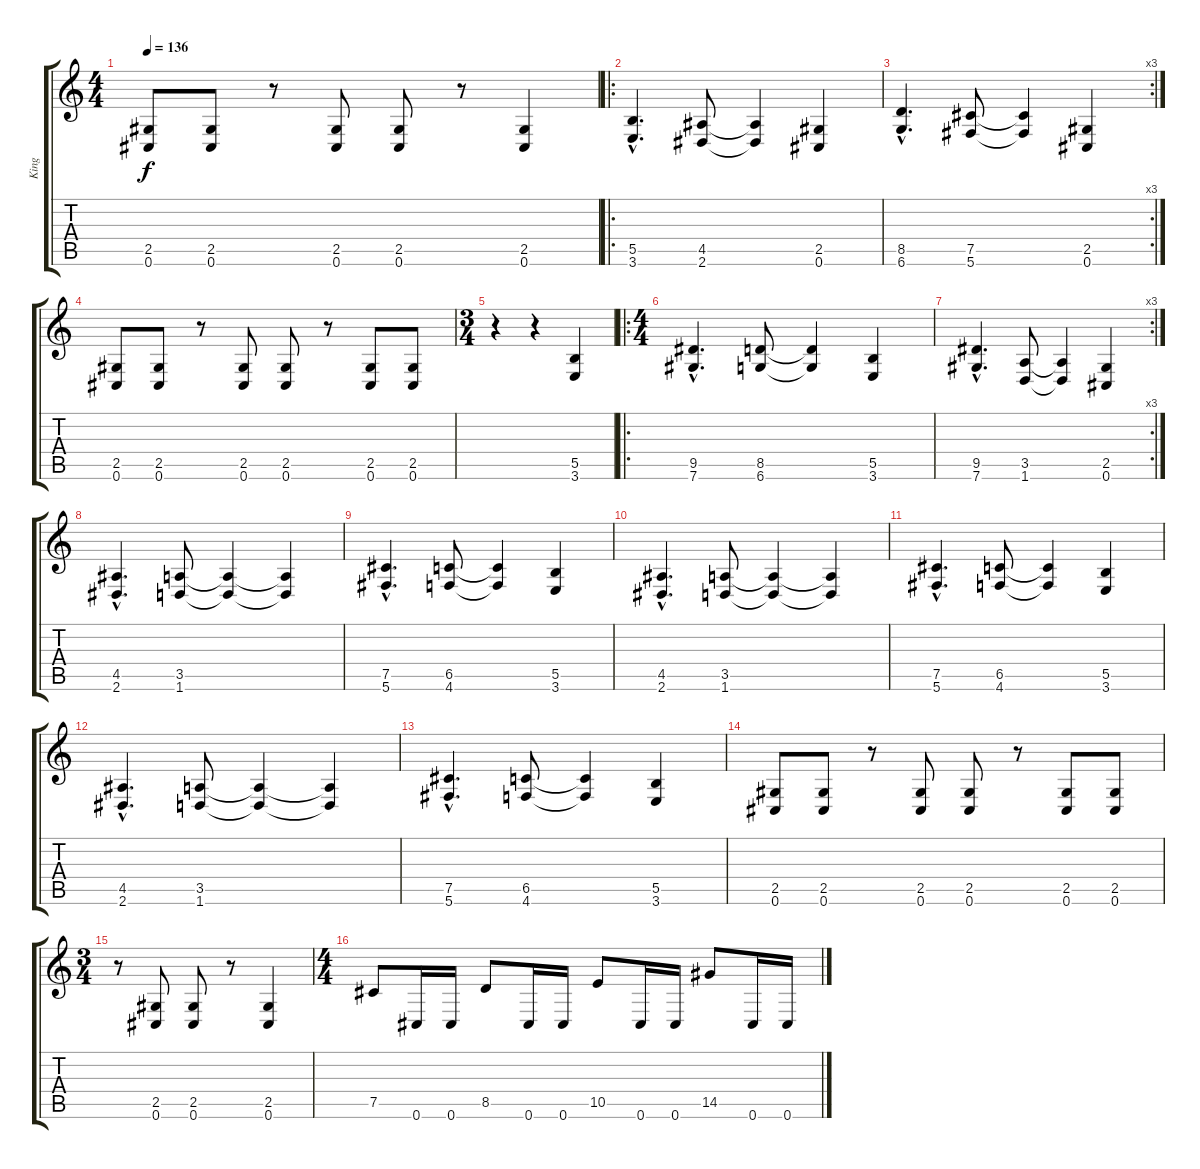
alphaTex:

\track ("King" "King") {instrument overdrivenguitar}
\staff {score tabs}
\tuning (Db4 Ab3 E3 B2 Gb2 Db2) {hide}
\ts (4 4)
\tempo 136
\clef g2
\ks c
(2.5 0.6).8{dy f} (2.5 0.6).8 r.8 (2.5 0.6).8 (2.5 0.6).8 r.8 (2.5 0.6).4 |
\ro
(5.5{hac} 3.6{hac}).4{d} (4.5 2.6).8 (4.5{t} 2.6{t}).4 (2.5 0.6).4 |
\rc 3
(8.5{hac} 6.6{hac}).4{d} (7.5 5.6).8 (7.5{t} 5.6{t}).4 (2.5 0.6).4 |
(2.5 0.6).8 (2.5 0.6).8 r.8 (2.5 0.6).8 (2.5 0.6).8 r.8 (2.5 0.6).8 (2.5 0.6).8 |
\ts (3 4)
r.4 r.4 (5.5 3.6).4 |
\ro
\ts (4 4)
(9.5{hac} 7.6{hac}).4{d} (8.5 6.6).8 (8.5{t} 6.6{t}).4 (5.5 3.6).4 |
\rc 3
(9.5{hac} 7.6{hac}).4{d} (3.5 1.6).8 (3.5{t} 1.6{t}).4 (2.5 0.6).4 |
(4.5{hac} 2.6{hac}).4{d} (3.5 1.6).8 (3.5{t} 1.6{t}).4 (3.5{t} 1.6{t}).4 |
(7.5{hac} 5.6{hac}).4{d} (6.5 4.6).8 (6.5{t} 4.6{t}).4 (5.5 3.6).4 |
(4.5{hac} 2.6{hac}).4{d} (3.5 1.6).8 (3.5{t} 1.6{t}).4 (3.5{t} 1.6{t}).4 |
(7.5{hac} 5.6{hac}).4{d} (6.5 4.6).8 (6.5{t} 4.6{t}).4 (5.5 3.6).4 |
(4.5{hac} 2.6{hac}).4{d} (3.5 1.6).8 (3.5{t} 1.6{t}).4 (3.5{t} 1.6{t}).4 |
(7.5{hac} 5.6{hac}).4{d} (6.5 4.6).8 (6.5{t} 4.6{t}).4 (5.5 3.6).4 |
(2.5 0.6).8 (2.5 0.6).8 r.8 (2.5 0.6).8 (2.5 0.6).8 r.8 (2.5 0.6).8 (2.5 0.6).8 |
\ts (3 4)
r.8 (2.5 0.6).8 (2.5 0.6).8 r.8 (2.5 0.6).4 |
\ts (4 4)
7.5.8 0.6.16 0.6.16 8.5.8 0.6.16 0.6.16 10.5.8 0.6.16 0.6.16 14.5.8 0.6.16 0.6.16
